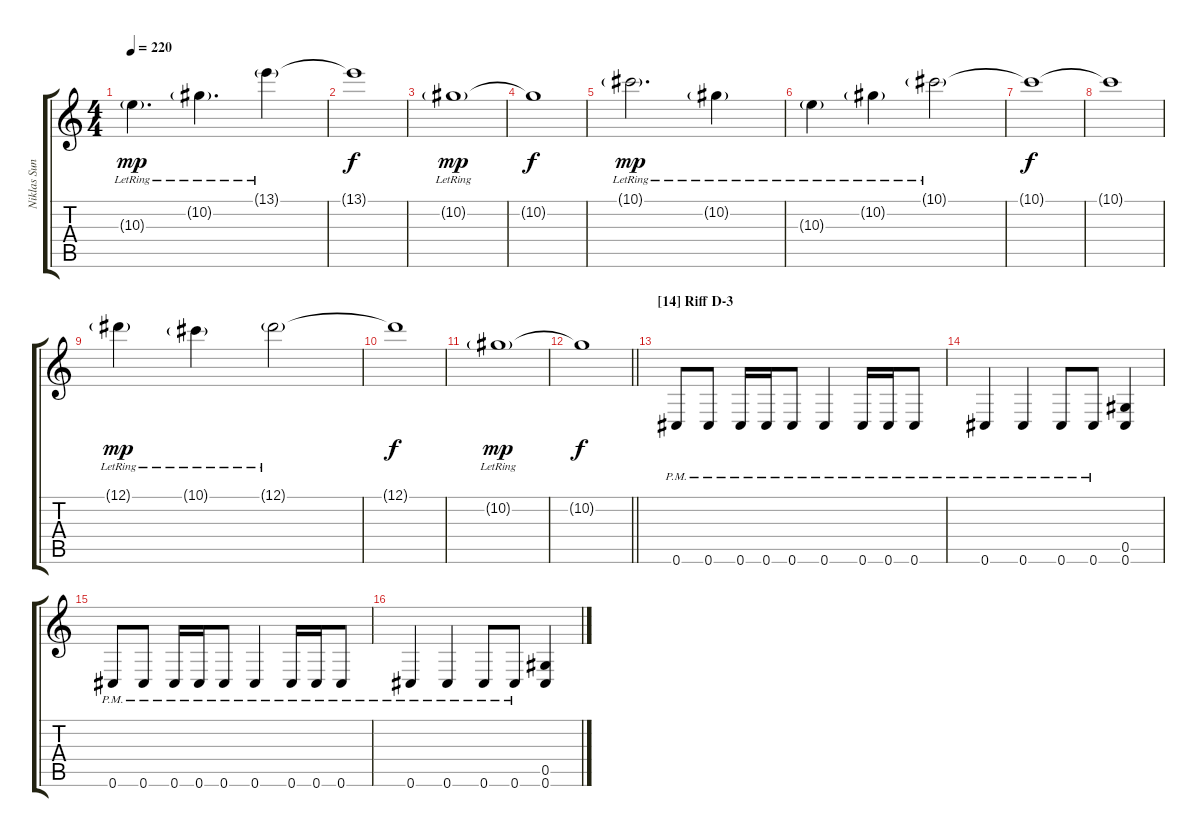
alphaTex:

\track ("Niklas Sundin" "Niklas Sun") {instrument distortionguitar}
\staff {score tabs}
\tuning (Eb4 Bb3 Gb3 Db3 Ab2 Db2) {hide}
\ts (4 4)
\tempo 220
\clef g2
\ks c
10.3{g lr}.4{d dy mp} 10.2{g lr}.4{d} 13.1{g lr}.4 |
13.1{t}.1{dy f} |
10.2{g lr}.1{dy mp} |
10.2{t}.1{dy f} |
10.1{g lr}.2{d dy mp} 10.2{g lr}.4 |
10.3{g lr}.4 10.2{g lr}.4 10.1{g lr}.2 |
10.1{t}.1{dy f} |
10.1{t}.1 |
12.1{g lr}.4{dy mp} 10.1{g lr}.4 12.1{g lr}.2 |
12.1{t}.1{dy f} |
10.2{g lr}.1{dy mp} |
\barLineRight lightlight
10.2{t}.1{dy f} |
\section ("" "[14] Riff D-3")
0.6{pm}.8{balance 16} 0.6{pm}.8 0.6{pm}.16 0.6{pm}.16 0.6{pm}.8 0.6{pm}.4 0.6{pm}.16 0.6{pm}.16 0.6{pm}.8 |
0.6{pm}.4 0.6{pm}.4 0.6{pm}.8 0.6{pm}.8 (0.5 0.6).4 |
0.6{pm}.8 0.6{pm}.8 0.6{pm}.16 0.6{pm}.16 0.6{pm}.8 0.6{pm}.4 0.6{pm}.16 0.6{pm}.16 0.6{pm}.8 |
0.6{pm}.4 0.6{pm}.4 0.6{pm}.8 0.6{pm}.8 (0.5 0.6).4
